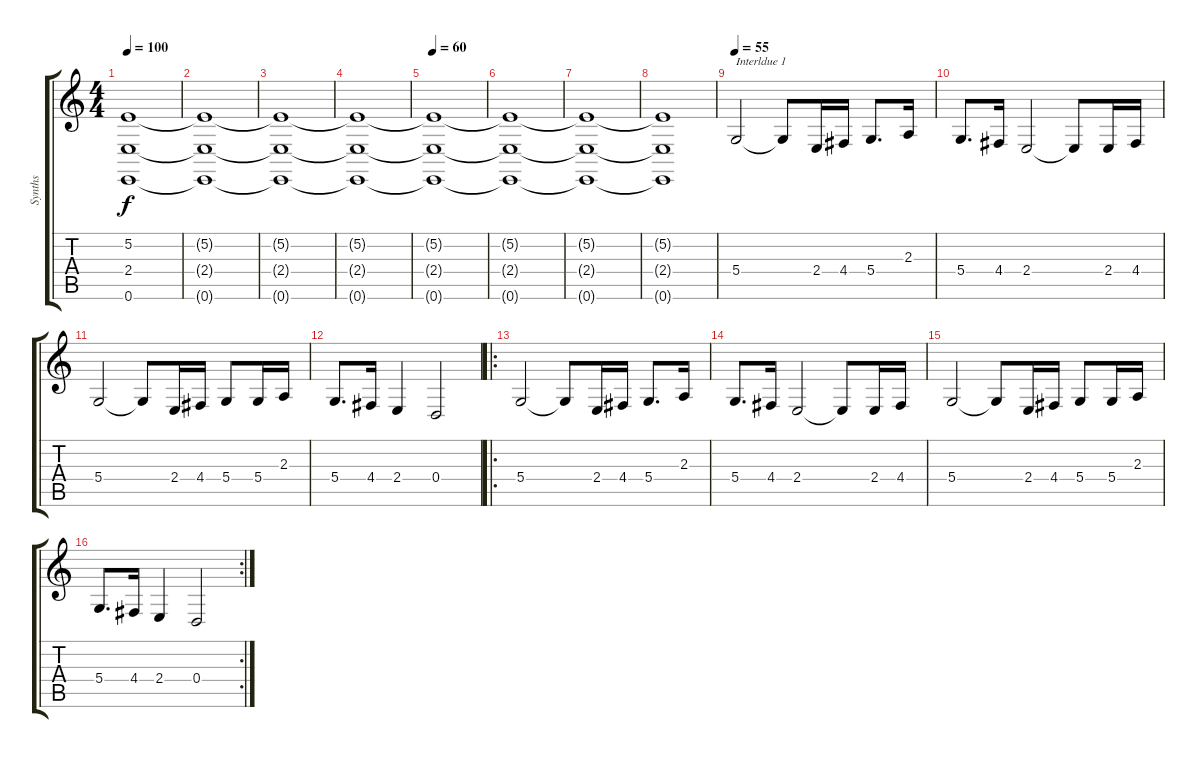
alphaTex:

\track ("Synths" "Synths") {instrument synthstrings1}
\staff {score tabs}
\tuning (E4 B3 G3 D3 A2 E2) {hide}
\ts (4 4)
\tempo 100
\tempo 60
\tempo 100
\clef g2
\ks c
(5.2 2.4 0.6).1{dy f instrument synthstrings1} |
(5.2{t} 2.4{t} 0.6{t}).1 |
(5.2{t} 2.4{t} 0.6{t}).1 |
(5.2{t} 2.4{t} 0.6{t}).1 |
\tempo 60
(5.2{t} 2.4{t} 0.6{t}).1 |
(5.2{t} 2.4{t} 0.6{t}).1 |
(5.2{t} 2.4{t} 0.6{t}).1 |
(5.2{t} 2.4{t} 0.6{t}).1 |
\tempo 55
5.4.2{txt "Interldue 1"} 5.4{t}.8 2.4.16 4.4.16 5.4.8{d} 2.3.16 |
5.4.8{d} 4.4.16 2.4.2 2.4{t}.8 2.4.16 4.4.16 |
5.4.2 5.4{t}.8 2.4.16 4.4.16 5.4.8 5.4.16 2.3.16 |
5.4.8{d} 4.4.16 2.4.4 0.4.2 |
\ro
5.4.2 5.4{t}.8 2.4.16 4.4.16 5.4.8{d} 2.3.16 |
5.4.8{d} 4.4.16 2.4.2 2.4{t}.8 2.4.16 4.4.16 |
5.4.2 5.4{t}.8 2.4.16 4.4.16 5.4.8 5.4.16 2.3.16 |
\rc 2
5.4.8{d} 4.4.16 2.4.4 0.4.2
